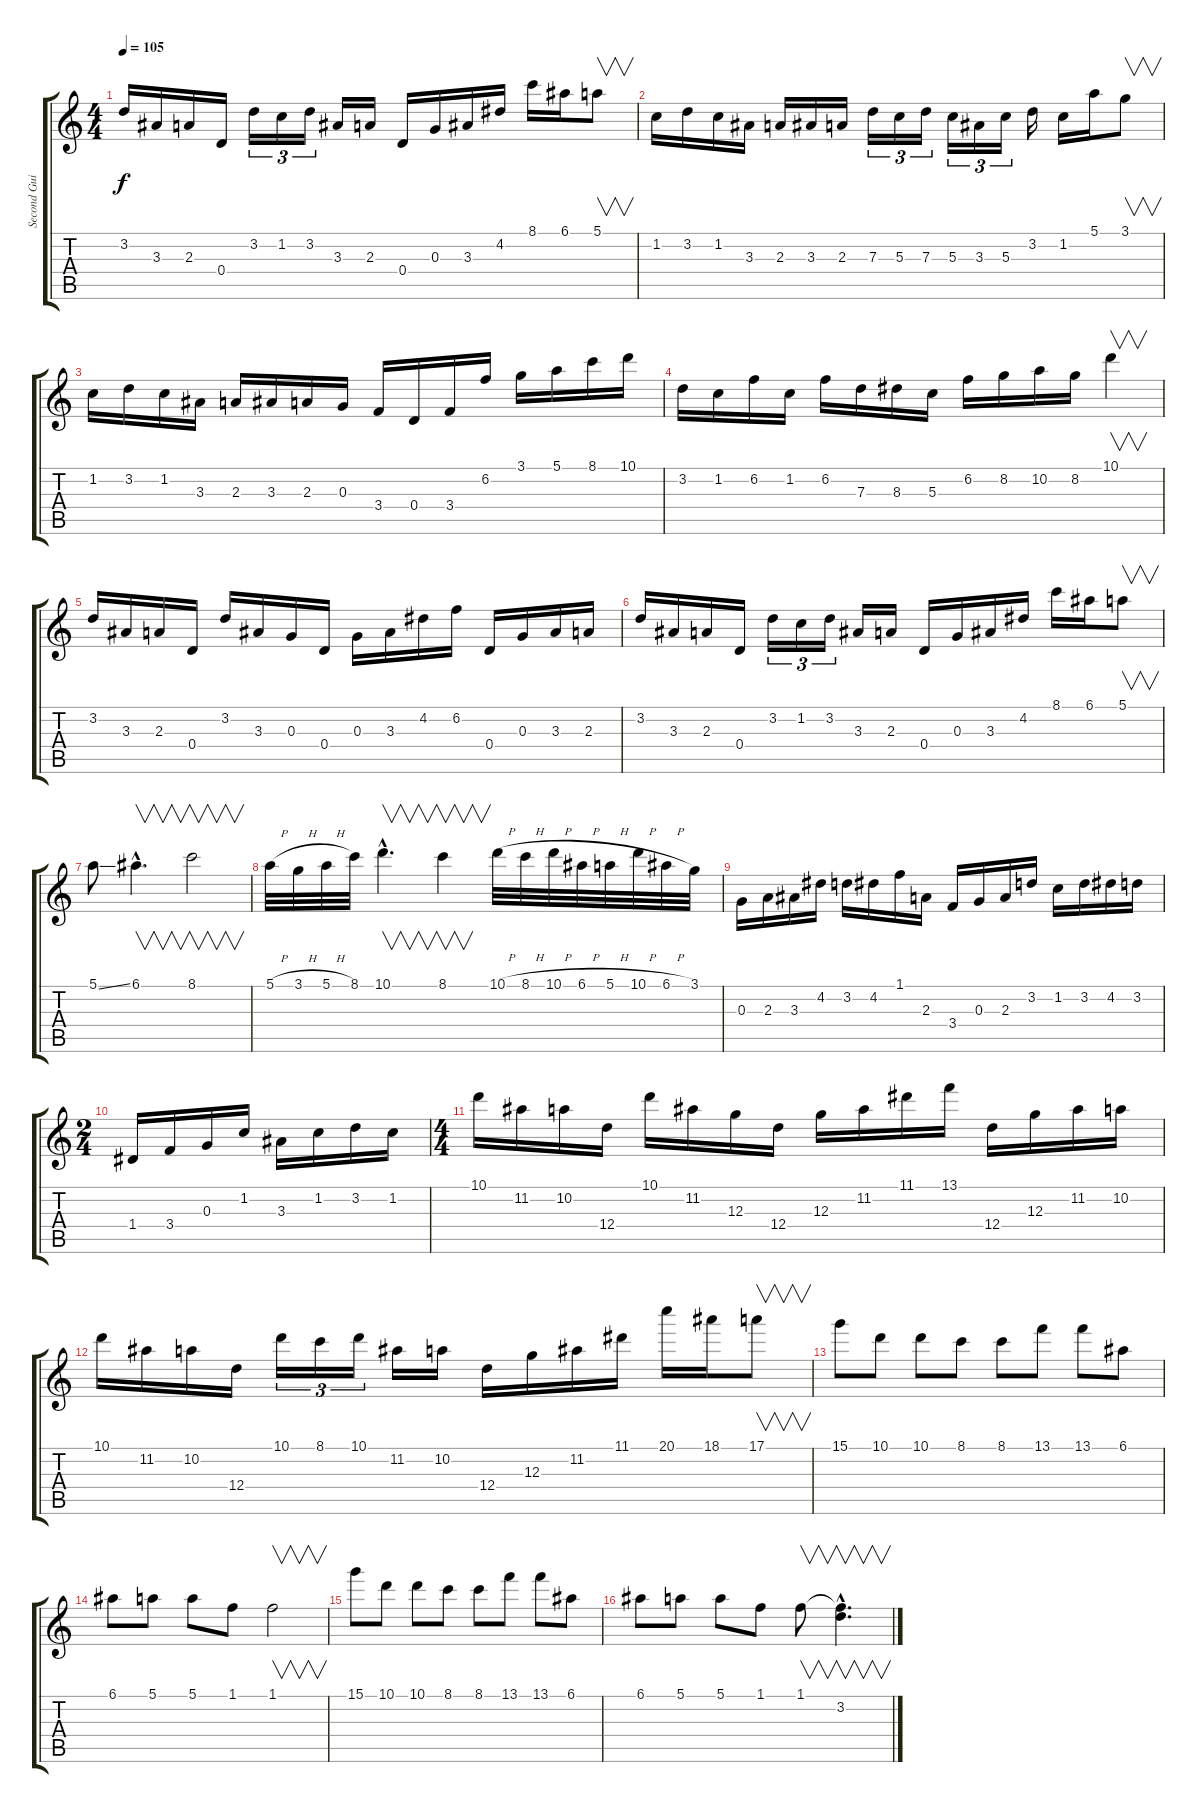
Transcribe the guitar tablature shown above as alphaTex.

\track ("Second Guitar" "Second Gui") {instrument overdrivenguitar}
\staff {score tabs}
\tuning (E4 B3 G3 D3 A2 E2) {hide}
\ts (4 4)
\tempo 105
\clef g2
\ks c
3.2.16{dy f} 3.3.16 2.3.16 0.4.16 3.2.16{tu (3 2)} 1.2.16{tu (3 2)} 3.2.16{tu (3 2)} 3.3.16 2.3.16 0.4.16 0.3.16 3.3.16 4.2.16 8.1.16 6.1.16 5.1.8{v} |
1.2.16 3.2.16 1.2.16 3.3.16 2.3.16 3.3.16 2.3.16 7.3.16{tu (3 2)} 5.3.16{tu (3 2)} 7.3.16{tu (3 2)} 5.3.16{tu (3 2)} 3.3.16{tu (3 2)} 5.3.16{tu (3 2)} 3.2.16 1.2.16 5.1.16 3.1.8{v} |
1.2.16 3.2.16 1.2.16 3.3.16 2.3.16 3.3.16 2.3.16 0.3.16 3.4.16 0.4.16 3.4.16 6.2.16 3.1.16 5.1.16 8.1.16 10.1.16 |
3.2.16 1.2.16 6.2.16 1.2.16 6.2.16 7.3.16 8.3.16 5.3.16 6.2.16 8.2.16 10.2.16 8.2.16 10.1.4{v} |
3.2.16 3.3.16 2.3.16 0.4.16 3.2.16 3.3.16 0.3.16 0.4.16 0.3.16 3.3.16 4.2.16 6.2.16 0.4.16 0.3.16 3.3.16 2.3.16 |
3.2.16 3.3.16 2.3.16 0.4.16 3.2.16{tu (3 2)} 1.2.16{tu (3 2)} 3.2.16{tu (3 2)} 3.3.16 2.3.16 0.4.16 0.3.16 3.3.16 4.2.16 8.1.16 6.1.16 5.1.8{v} |
5.1{ss}.8 6.1{hac}.4{v d} 8.1.2{v} |
5.1{h}.32 3.1{h}.32 5.1{h}.32 8.1.32 10.1{hac}.4{v d} 8.1.4{v} 10.1{h}.32 8.1{h}.32 10.1{h}.32 6.1{h}.32 5.1{h}.32 10.1{h}.32 6.1{h}.32 3.1.32 |
0.3.16 2.3.16 3.3.16 4.2.16 3.2.16 4.2.16 1.1.16 2.3.16 3.4.16 0.3.16 2.3.16 3.2.16 1.2.16 3.2.16 4.2.16 3.2.16 |
\ts (2 4)
1.4.16 3.4.16 0.3.16 1.2.16 3.3.16 1.2.16 3.2.16 1.2.16 |
\ts (4 4)
10.1.16 11.2.16 10.2.16 12.4.16 10.1.16 11.2.16 12.3.16 12.4.16 12.3.16 11.2.16 11.1.16 13.1.16 12.4.16 12.3.16 11.2.16 10.2.16 |
10.1.16 11.2.16 10.2.16 12.4.16 10.1.16{tu (3 2)} 8.1.16{tu (3 2)} 10.1.16{tu (3 2)} 11.2.16 10.2.16 12.4.16 12.3.16 11.2.16 11.1.16 20.1.16 18.1.16 17.1.8{v} |
15.1.8{volume 11} 10.1.8 10.1.8 8.1.8 8.1.8 13.1.8 13.1.8 6.1.8 |
6.1.8 5.1.8 5.1.8 1.1.8 1.1.2{v} |
15.1.8 10.1.8 10.1.8 8.1.8 8.1.8 13.1.8 13.1.8 6.1.8 |
6.1.8 5.1.8 5.1.8 1.1.8 1.1.8{v} (1.1{hac t} 3.2{hac}).4{v d}
